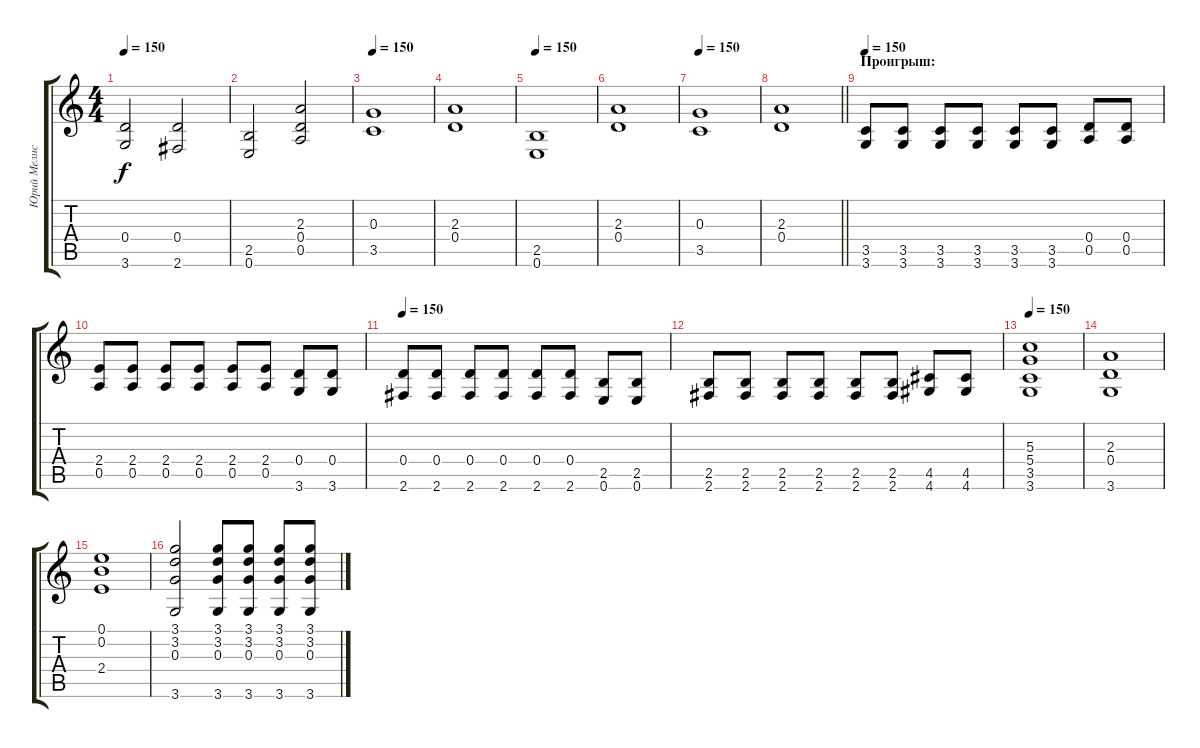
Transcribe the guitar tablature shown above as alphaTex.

\track ("Юрий Мелисов" "Юрий Мелис") {instrument overdrivenguitar}
\staff {score tabs}
\tuning (E4 B3 G3 D3 A2 E2) {hide}
\ts (4 4)
\tempo 150
\clef g2
\ks c
(0.4 3.6).2{dy f} (0.4 2.6).2 |
(2.5 0.6).2 (2.3 0.4 0.5).2 |
\tempo 150
(0.3 3.5).1 |
(2.3 0.4).1 |
\tempo 150
(2.5 0.6).1 |
(2.3 0.4).1 |
\tempo 150
(0.3 3.5).1 |
\barLineRight lightlight
(2.3 0.4).1 |
\section ("" "Проигрыш:")
\tempo 150
(3.5 3.6).8 (3.5 3.6).8 (3.5 3.6).8 (3.5 3.6).8 (3.5 3.6).8 (3.5 3.6).8 (0.4 0.5).8 (0.4 0.5).8 |
(2.4 0.5).8 (2.4 0.5).8 (2.4 0.5).8 (2.4 0.5).8 (2.4 0.5).8 (2.4 0.5).8 (0.4 3.6).8 (0.4 3.6).8 |
\tempo 150
(0.4 2.6).8 (0.4 2.6).8 (0.4 2.6).8 (0.4 2.6).8 (0.4 2.6).8 (0.4 2.6).8 (2.5 0.6).8 (2.5 0.6).8 |
(2.5 2.6).8 (2.5 2.6).8 (2.5 2.6).8 (2.5 2.6).8 (2.5 2.6).8 (2.5 2.6).8 (4.5 4.6).8 (4.5 4.6).8 |
\tempo 150
(5.3 5.4 3.5 3.6).1 |
(2.3 0.4 3.6).1 |
(0.1 0.2 2.4).1 |
(3.1 3.2 0.3 3.6).2 (3.1 3.2 0.3 3.6).8 (3.1 3.2 0.3 3.6).8 (3.1 3.2 0.3 3.6).8 (3.1 3.2 0.3 3.6).8
